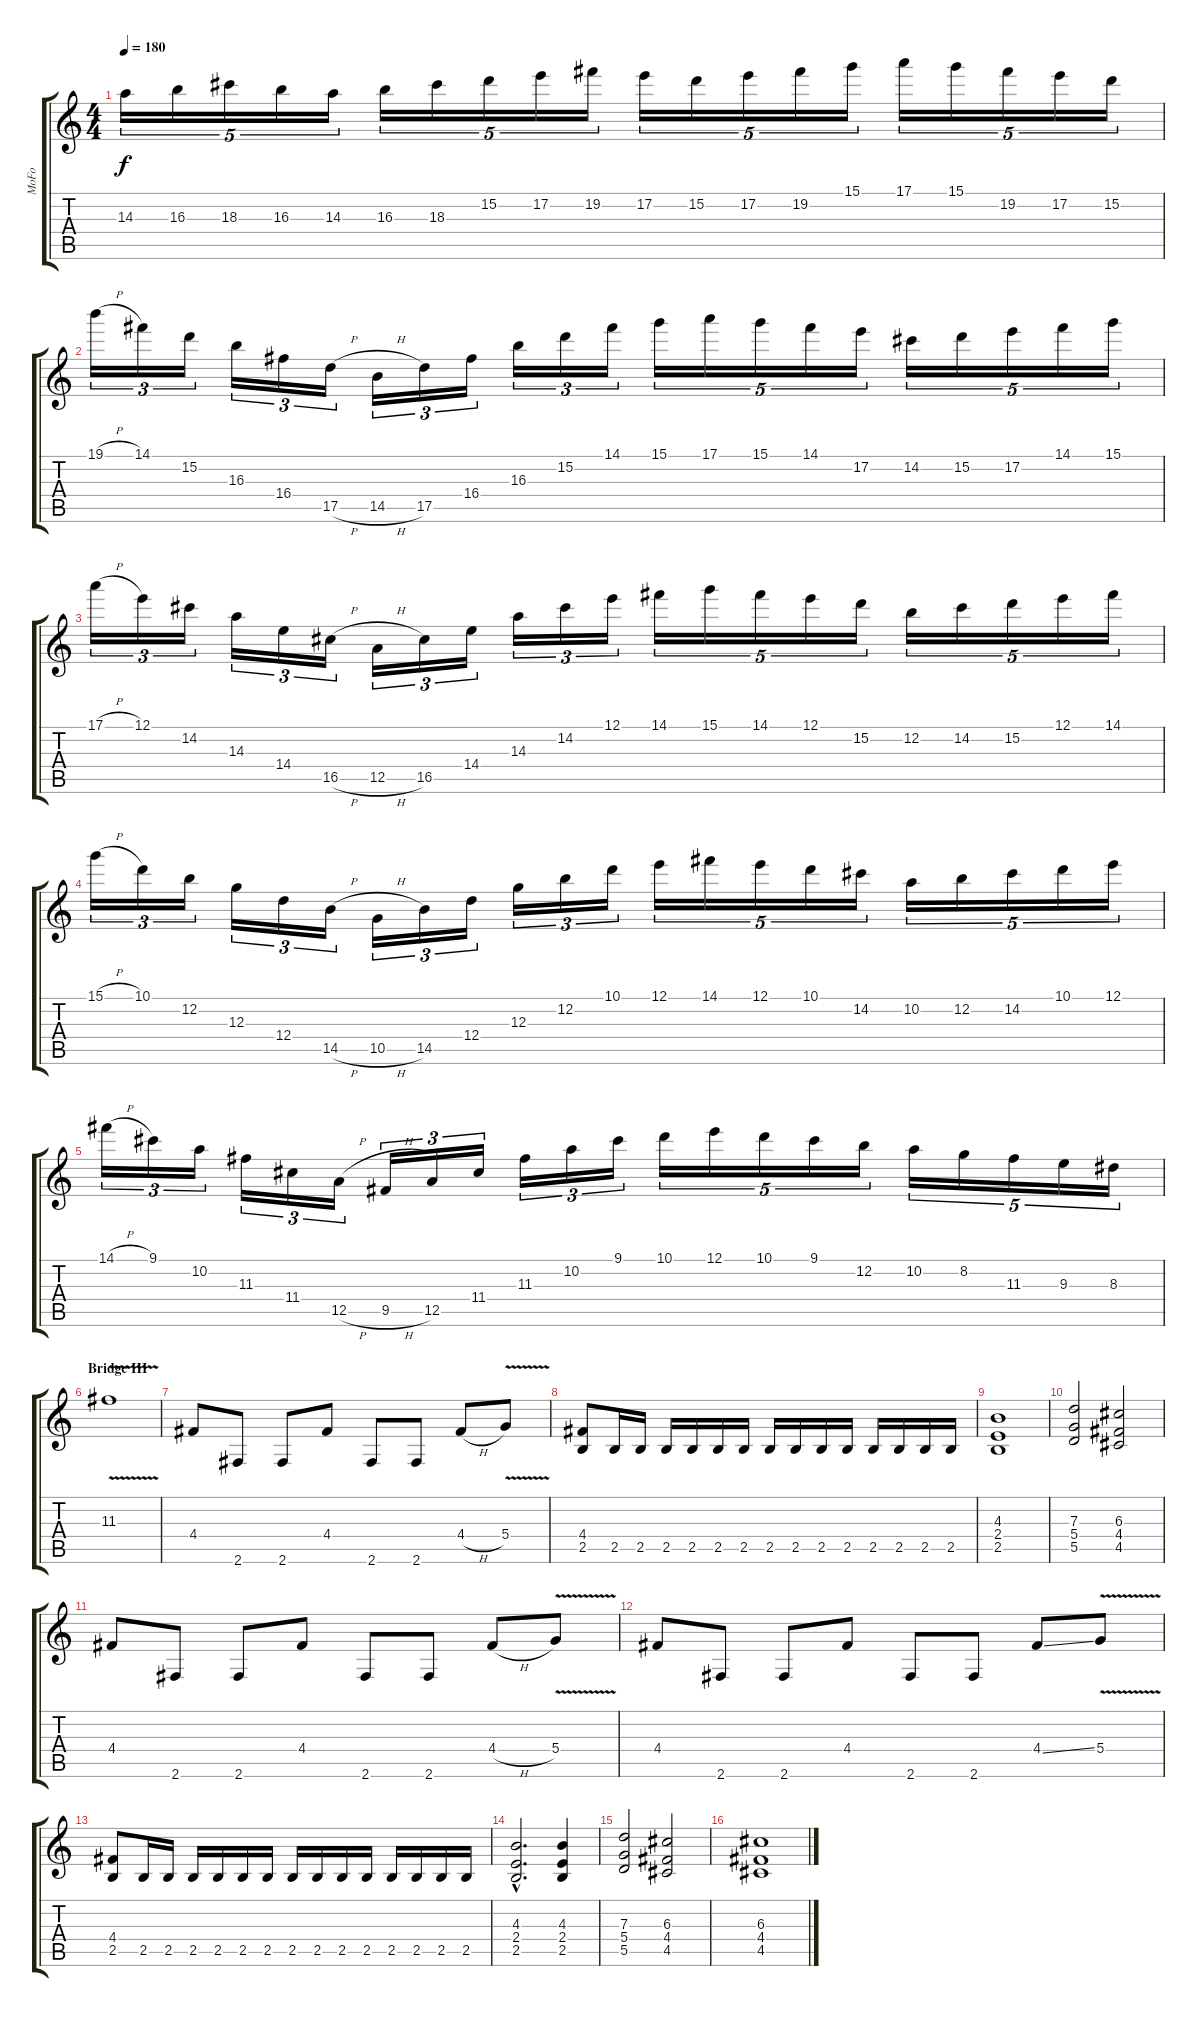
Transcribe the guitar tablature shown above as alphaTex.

\track ("MoFo" "MoFo") {instrument overdrivenguitar}
\staff {score tabs}
\tuning (E4 B3 G3 D3 A2 E2) {hide}
\ts (4 4)
\tempo 180
\clef g2
\ks c
14.3.16{tu (5 4) dy f} 16.3.16{tu (5 4)} 18.3.16{tu (5 4)} 16.3.16{tu (5 4)} 14.3.16{tu (5 4)} 16.3.16{tu (5 4)} 18.3.16{tu (5 4)} 15.2.16{tu (5 4)} 17.2.16{tu (5 4)} 19.2.16{tu (5 4)} 17.2.16{tu (5 4)} 15.2.16{tu (5 4)} 17.2.16{tu (5 4)} 19.2.16{tu (5 4)} 15.1.16{tu (5 4)} 17.1.16{tu (5 4)} 15.1.16{tu (5 4)} 19.2.16{tu (5 4)} 17.2.16{tu (5 4)} 15.2.16{tu (5 4)} |
19.1{h}.16{tu (3 2)} 14.1.16{tu (3 2)} 15.2.16{tu (3 2)} 16.3.16{tu (3 2)} 16.4.16{tu (3 2)} 17.5{h}.16{tu (3 2)} 14.5{h}.16{tu (3 2)} 17.5.16{tu (3 2)} 16.4.16{tu (3 2)} 16.3.16{tu (3 2)} 15.2.16{tu (3 2)} 14.1.16{tu (3 2)} 15.1.16{tu (5 4)} 17.1.16{tu (5 4)} 15.1.16{tu (5 4)} 14.1.16{tu (5 4)} 17.2.16{tu (5 4)} 14.2.16{tu (5 4)} 15.2.16{tu (5 4)} 17.2.16{tu (5 4)} 14.1.16{tu (5 4)} 15.1.16{tu (5 4)} |
17.1{h}.16{tu (3 2)} 12.1.16{tu (3 2)} 14.2.16{tu (3 2)} 14.3.16{tu (3 2)} 14.4.16{tu (3 2)} 16.5{h}.16{tu (3 2)} 12.5{h}.16{tu (3 2)} 16.5.16{tu (3 2)} 14.4.16{tu (3 2)} 14.3.16{tu (3 2)} 14.2.16{tu (3 2)} 12.1.16{tu (3 2)} 14.1.16{tu (5 4)} 15.1.16{tu (5 4)} 14.1.16{tu (5 4)} 12.1.16{tu (5 4)} 15.2.16{tu (5 4)} 12.2.16{tu (5 4)} 14.2.16{tu (5 4)} 15.2.16{tu (5 4)} 12.1.16{tu (5 4)} 14.1.16{tu (5 4)} |
15.1{h}.16{tu (3 2)} 10.1.16{tu (3 2)} 12.2.16{tu (3 2)} 12.3.16{tu (3 2)} 12.4.16{tu (3 2)} 14.5{h}.16{tu (3 2)} 10.5{h}.16{tu (3 2)} 14.5.16{tu (3 2)} 12.4.16{tu (3 2)} 12.3.16{tu (3 2)} 12.2.16{tu (3 2)} 10.1.16{tu (3 2)} 12.1.16{tu (5 4)} 14.1.16{tu (5 4)} 12.1.16{tu (5 4)} 10.1.16{tu (5 4)} 14.2.16{tu (5 4)} 10.2.16{tu (5 4)} 12.2.16{tu (5 4)} 14.2.16{tu (5 4)} 10.1.16{tu (5 4)} 12.1.16{tu (5 4)} |
14.1{h}.16{tu (3 2)} 9.1.16{tu (3 2)} 10.2.16{tu (3 2)} 11.3.16{tu (3 2)} 11.4.16{tu (3 2)} 12.5{h}.16{tu (3 2)} 9.5{h}.16{tu (3 2)} 12.5.16{tu (3 2)} 11.4.16{tu (3 2)} 11.3.16{tu (3 2)} 10.2.16{tu (3 2)} 9.1.16{tu (3 2)} 10.1.16{tu (5 4)} 12.1.16{tu (5 4)} 10.1.16{tu (5 4)} 9.1.16{tu (5 4)} 12.2.16{tu (5 4)} 10.2.16{tu (5 4)} 8.2.16{tu (5 4)} 11.3.16{tu (5 4)} 9.3.16{tu (5 4)} 8.3.16{tu (5 4)} |
\section ("" "Bridge III")
11.3{v}.1 |
4.4.8 2.6.8 2.6.8 4.4.8 2.6.8 2.6.8 4.4{h}.8 5.4{v}.8 |
(4.4 2.5).8 2.5.16 2.5.16 2.5.16 2.5.16 2.5.16 2.5.16 2.5.16 2.5.16 2.5.16 2.5.16 2.5.16 2.5.16 2.5.16 2.5.16 |
(4.3 2.4 2.5).1 |
(7.3 5.4 5.5).2 (6.3 4.4 4.5).2 |
4.4.8 2.6.8 2.6.8 4.4.8 2.6.8 2.6.8 4.4{h}.8 5.4{v}.8 |
4.4.8 2.6.8 2.6.8 4.4.8 2.6.8 2.6.8 4.4{ss}.8 5.4{v}.8 |
(4.4 2.5).8 2.5.16 2.5.16 2.5.16 2.5.16 2.5.16 2.5.16 2.5.16 2.5.16 2.5.16 2.5.16 2.5.16 2.5.16 2.5.16 2.5.16 |
(4.3{hac} 2.4{hac} 2.5{hac}).2{d} (4.3 2.4 2.5).4 |
(7.3 5.4 5.5).2 (6.3 4.4 4.5).2 |
(6.3 4.4 4.5).1
